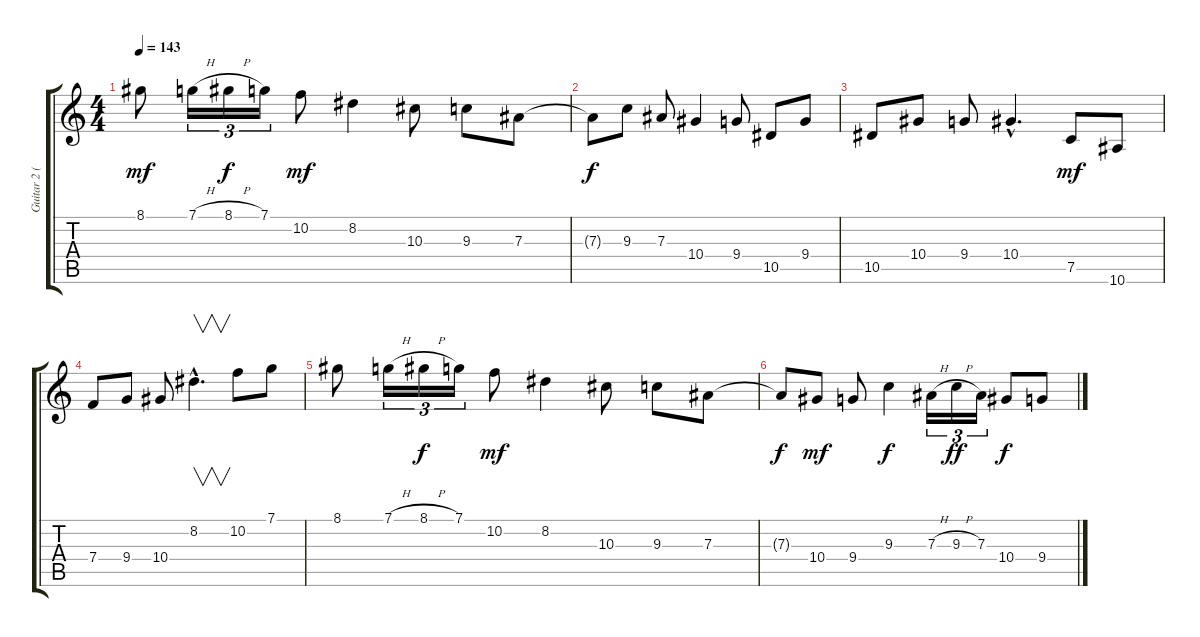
\track ("Guitar 2 (Lead)" "Guitar 2 (") {instrument distortionguitar}
\staff {score tabs}
\tuning (C4 G3 Eb3 Bb2 F2 C2) {hide}
\ts (4 4)
\tempo 143
\clef g2
\ks c
8.1.8{dy mf} 7.1{h}.16{tu (3 2)} 8.1{h}.16{tu (3 2) dy f} 7.1.16{tu (3 2)} 10.2.8{dy mf} 8.2.4 10.3.8 9.3.8 7.3.8 |
7.3{t}.8{dy f} 9.3.8 7.3.8 10.4.4 9.4.8 10.5.8 9.4.8 |
10.5.8 10.4.8 9.4.8 10.4{hac}.4{d} 7.5.8{dy mf} 10.6.8 |
7.4.8 9.4.8 10.4.8 8.2{hac}.4{v d} 10.2.8 7.1.8 |
8.1.8 7.1{h}.16{tu (3 2)} 8.1{h}.16{tu (3 2) dy f} 7.1.16{tu (3 2)} 10.2.8{dy mf} 8.2.4 10.3.8 9.3.8 7.3.8 |
7.3{t}.8{dy f} 10.4.8{dy mf} 9.4.8 9.3.4{dy f} 7.3{h}.16{tu (3 2)} 9.3{h}.16{tu (3 2) dy ff} 7.3.16{tu (3 2)} 10.4.8{dy f} 9.4.8
